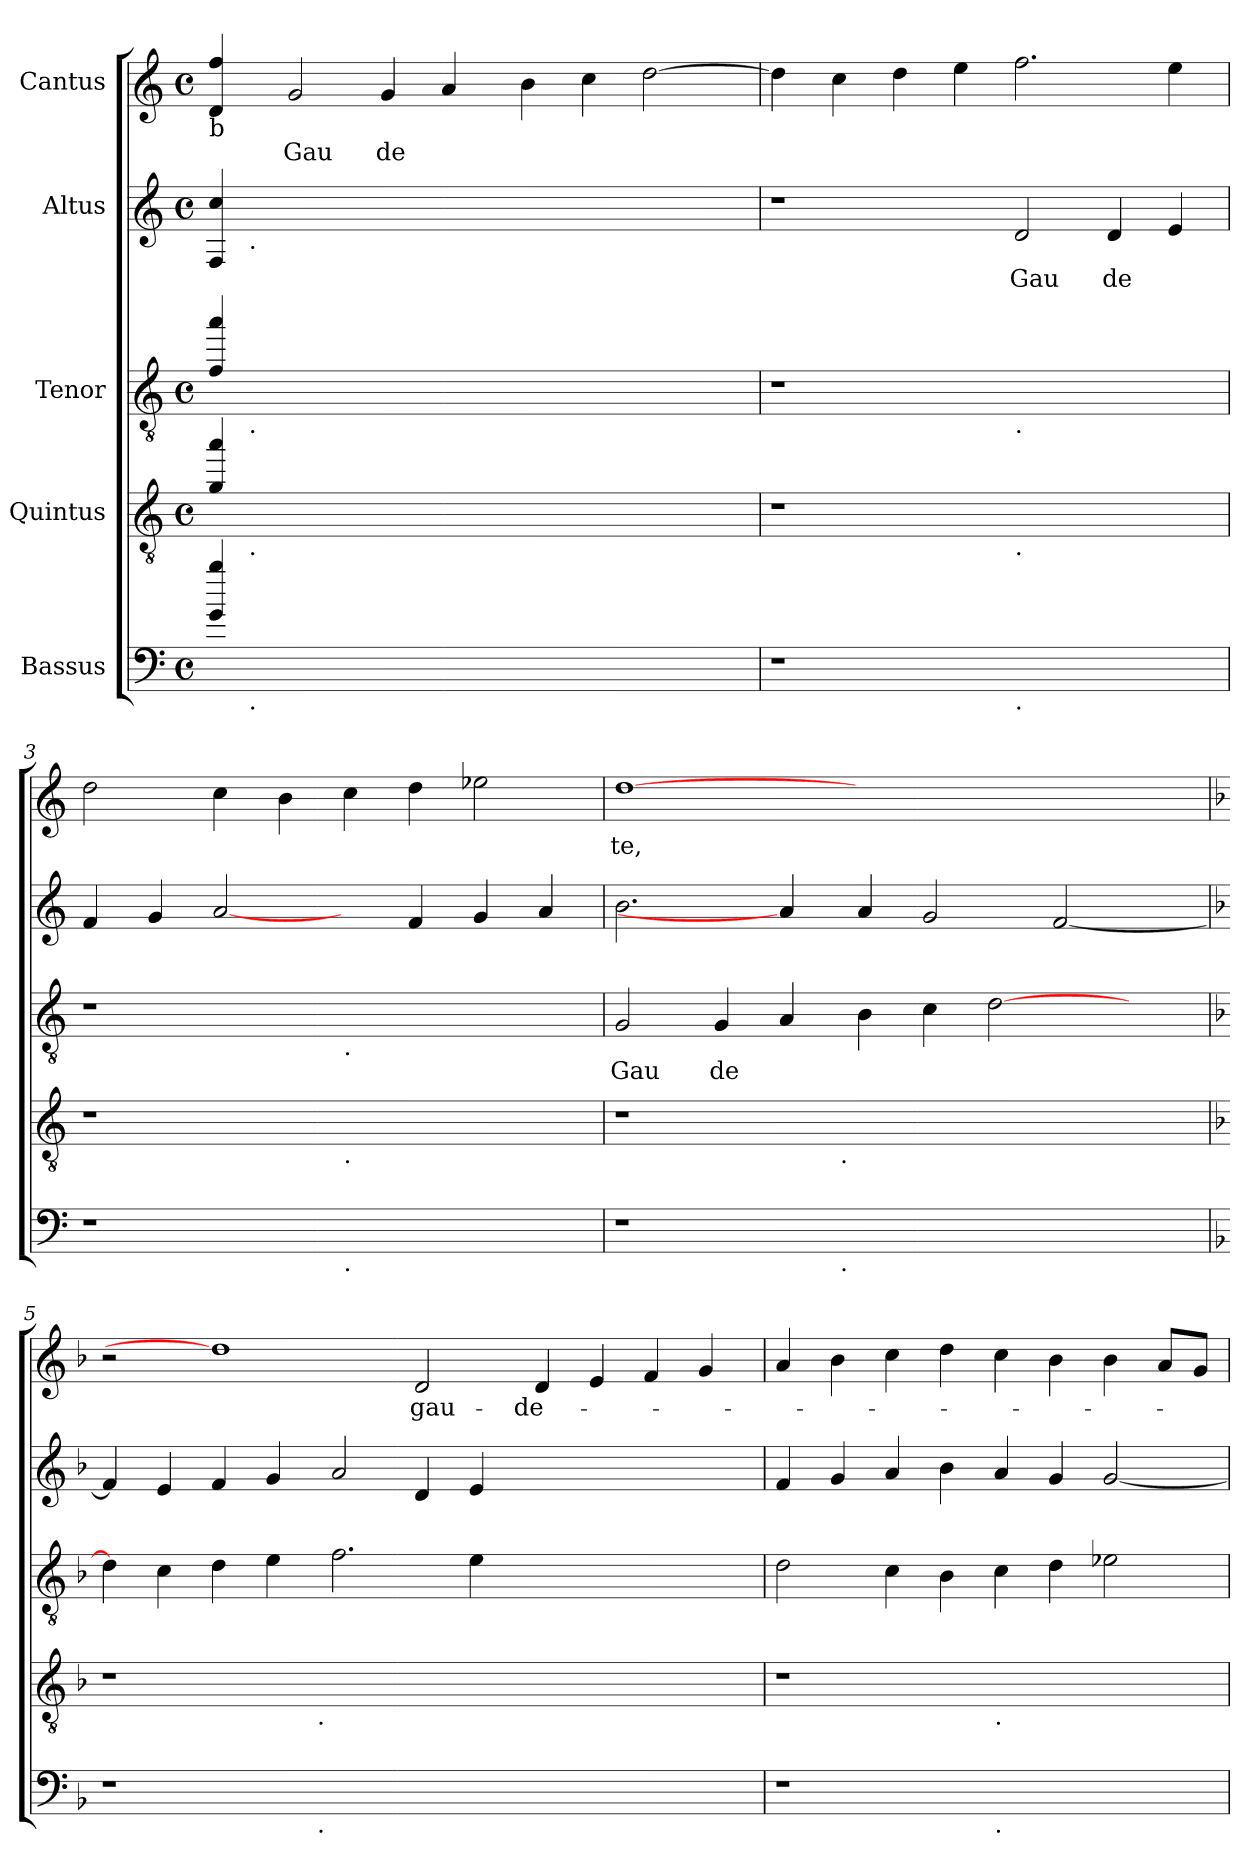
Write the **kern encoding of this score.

**kern	**kern	**kern	**text	**kern	**text	**kern	**text
*part5	*part4	*part3	*part3	*part2	*part2	*part1	*part1
*staff5	*staff4	*staff3	*staff3	*staff2	*staff2	*staff1	*staff1
*I"Bassus	*I"Quintus	*I"Tenor	*	*I"Altus	*	*I"Cantus	*
*clefF4	*clefGv2	*clefGv2	*	*clefG2	*	*clefG2	*
*k[]	*k[]	*k[]	*	*k[]	*	*k[]	*
*C:	*C:	*C:	*	*C:	*	*C:	*
*M4/4	*M4/4	*M4/4	*	*M4/4	*	*M4/4	*
*met(c)	*met(c)	*met(c)	*	*met(c)	*	*met(c)	*
=1	=1	=1	=1	=1	=1	=1	=1
!	!	!	!	!	!	!LO:TX:b:t=b	!
!	!	!	!	!LO:TX:b:t=b	!	!	!
!	!	!LO:TX:b:t=b	!	!	!	!	!
!	!LO:TX:b:t=b	!	!	!	!	!	!
!LO:TX:b:t=b	!	!	!	!	!	!	!
*^	*^	*^	*	*^	*	*	*
4g/ 4bb/	8ryy	4g/ 4aa/	8ryy	4f/ 4aa/	8ryy	.	4F/ 4cc/	8ryy	.	4d/ 4ff/	.
!	!	!	!	!	!	!	!	!LO:TX:b:t=.	!	!	!
!	!	!	!	!	!LO:TX:b:t=.	!	!	!	!	!	!
!	!	!	!LO:TX:b:t=.	!	!	!	!	!	!	!	!
!	!LO:TX:b:t=.	!	!	!	!	!	!	!	!	!	!
.	1ryy	.	1ryy	.	1ryy	.	.	1ryy	.	.	.
!	!	!	!	!	!	!	!	!	!	!	!LO:LY:b
0ryy	.	0ryy	.	0ryy	.	.	0ryy	.	.	2g/	Gau
!	!	!	!	!	!	!	!	!	!	!	!LO:LY:b
.	.	.	.	.	.	.	.	.	.	4g/	de
.	.	.	.	.	.	.	.	.	.	4a/	.
.	1ryy	.	1ryy	.	1ryy	.	.	1ryy	.	.	.
.	.	.	.	.	.	.	.	.	.	4b\	.
.	.	.	.	.	.	.	.	.	.	4cc\	.
.	.	.	.	.	.	.	.	.	.	[>2dd\	.
.	8ryy	.	8ryy	.	8ryy	.	.	8ryy	.	.	.
*v	*v	*	*	*v	*v	*	*v	*v	*	*	*
*	*v	*v	*	*	*	*	*	*
=2	=2	=2	=2	=2	=2	=2	=2
1r	1r	1r	.	1r	.	4dd\]	.
.	.	.	.	.	.	4cc\	.
.	.	.	.	.	.	4dd\	.
.	.	.	.	.	.	4ee\	.
!	!	!LO:TX:b:t=.	!	!	!	!	!
!	!LO:TX:b:t=.	!	!	!	!	!	!
!LO:TX:b:t=.	!	!	!	!	!	!	!
!	!	!	!	!	!LO:LY:b	!	!
1ryy	1ryy	1ryy	.	2d/	Gau	2.ff\	.
!	!	!	!	!	!LO:LY:b	!	!
.	.	.	.	4d/	de	.	.
.	.	.	.	4e/	.	4ee\	.
=3	=3	=3	=3	=3	=3	=3	=3
1r	1r	1r	.	4f/	.	2dd\	.
.	.	.	.	4g/	.	.	.
.	.	.	.	[2a/	.	4cc\	.
.	.	.	.	.	.	4b\	.
!	!	!LO:TX:b:t=.	!	!	!	!	!
!	!LO:TX:b:t=.	!	!	!	!	!	!
!LO:TX:b:t=.	!	!	!	!	!	!	!
1ryy	1ryy	1ryy	.	4ryy	.	4cc\	.
.	.	.	.	4f/	.	4dd\	.
.	.	.	.	4g/	.	2ee-X\	.
.	.	.	.	4a/	.	.	.
=4	=4	=4	=4	=4	=4	=4	=4
!	!	!	!LO:LY:b	!	!	!	!LO:LY:b
*^	*^	*	*	*	*	*	*
1r	2ryy	1r	2ryy	2G/	Gau	2.b\	.	[1dd	te,
!	!	!	!	!	!LO:LY:b	!	!	!	!
.	4...ryy	.	4...ryy	4G/	de	.	.	.	.
.	.	.	.	4A/	.	4a/]	.	.	.
!	!	!	!LO:TX:b:t=.	!	!	!	!	!	!
!	!LO:TX:b:t=.	!	!	!	!	!	!	!	!
.	1ryy	.	1ryy	.	.	.	.	.	.
1ryy	.	1ryy	.	4B\	.	4a/	.	1ryy	.
.	.	.	.	4c\	.	2g/	.	.	.
.	.	.	.	[<2d\	.	.	.	.	.
.	.	.	.	.	.	[<2f/	.	.	.
.	4ryy	.	4ryy	.	.	.	.	.	.
4ryy	.	4ryy	.	4ryy	.	.	.	4ryy	.
.	32ryy	.	32ryy	.	.	.	.	.	.
!!LO:LB:g=z
=5	=5	=5	=5	=5	=5	=5	=5	=5	=5
*k[b-]	*	*k[b-]	*	*k[b-]	*	*k[b-]	*	*k[b-]	*
*F:	*	*F:	*	*F:	*	*F:	*	*F:	*
1r	2ryy	1r	2ryy	4d\]	.	4f/]	.	2r	.
.	.	.	.	4c\	.	4e/	.	.	.
.	4...ryy	.	4...ryy	4d\	.	4f/	.	1dd]	.
.	.	.	.	4e\	.	4g/	.	.	.
!	!	!	!LO:TX:b:t=.	!	!	!	!	!	!
!	!LO:TX:b:t=.	!	!	!	!	!	!	!	!
.	1ryy	.	1ryy	.	.	.	.	.	.
0ryy	.	0ryy	.	2.f\	.	2a/	.	.	.
!	!	!	!	!	!	!	!	!	!LO:LY:b
.	.	.	.	.	.	4d/	.	2d/	gau-
.	.	.	.	4e\	.	4e/	.	.	.
.	1ryy	.	1ryy	.	.	.	.	.	.
!	!	!	!	!	!	!	!	!	!LO:LY:b
.	.	.	.	1ryy	.	1ryy	.	4d/	-de-
.	.	.	.	.	.	.	.	4e/	.
.	.	.	.	.	.	.	.	4f/	.
.	.	.	.	.	.	.	.	4g/	.
.	32ryy	.	32ryy	.	.	.	.	.	.
*v	*v	*	*	*	*	*	*	*	*
*	*v	*v	*	*	*	*	*	*
=6	=6	=6	=6	=6	=6	=6	=6
1r	1r	2d\	.	4f/	.	4a/	.
.	.	.	.	4g/	.	4b-\	.
.	.	4c\	.	4a/	.	4cc\	.
.	.	4B-\	.	4b-\	.	4dd\	.
!	!LO:TX:b:t=.	!	!	!	!	!	!
!LO:TX:b:t=.	!	!	!	!	!	!	!
1ryy	1ryy	4c\	.	4a/	.	4cc\	.
.	.	4d\	.	4g/	.	4b-\	.
.	.	2e-X\	.	[<2g/	.	4b-\	.
.	.	.	.	.	.	8a/L	.
.	.	.	.	.	.	8g/J	.
=	=	=	=	=	=	=	=
*-	*-	*-	*-	*-	*-	*-	*-
